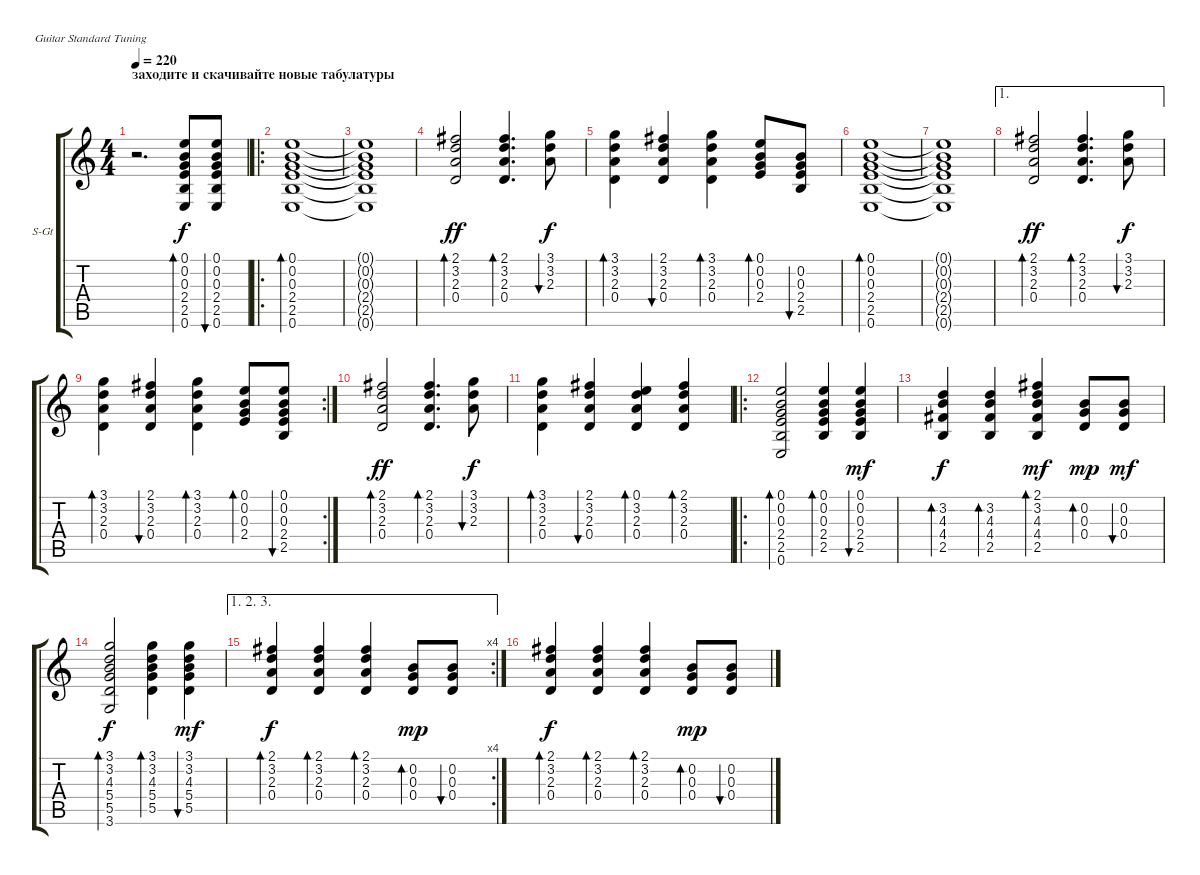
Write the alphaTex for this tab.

\bracketExtendMode groupsimilarinstruments
\firstSystemTrackNameOrientation horizontal
\otherSystemsTrackNameOrientation horizontal
\track ("Гитара 2" "S-Gt") {instrument acousticguitarsteel}
\staff {score tabs}
\tuning (E4 B3 G3 D3 A2 E2)
\ts (4 4)
\section ("" "заходите и скачивайте новые табулатуры")
\tempo 220
\clef g2
\ks c
r.2{d dy f instrument acousticguitarsteel} (0.1 0.2 0.3 2.4 2.5 0.6).8{bd 30} (0.1 0.2 0.3 2.4 2.5 0.6).8{bu 30} |
\ro
(0.1 0.2 0.3 2.4 2.5 0.6).1{bd 60} |
(0.1{t} 0.2{t} 0.3{t} 2.4{t} 2.5{t} 0.6{t}).1 |
(2.1 3.2 2.3 0.4).2{bd 60 dy ff} (2.1 3.2 2.3 0.4).4{d bd 60} (3.1 3.2 2.3).8{bu 30 dy f} |
(3.1 3.2 2.3 0.4).4{bd 60} (2.1 3.2 2.3 0.4).4{bu 60} (3.1 3.2 2.3 0.4).4{bd 30} (0.1 0.2 0.3 2.4).8{bd 30} (0.2 0.3 2.4 2.5).8{bu 30} |
(0.1 0.2 0.3 2.4 2.5 0.6).1{bd 60} |
(0.1{t} 0.2{t} 0.3{t} 2.4{t} 2.5{t} 0.6{t}).1 |
\ae 1
(2.1 3.2 2.3 0.4).2{bd 60 dy ff} (2.1 3.2 2.3 0.4).4{d bd 60} (3.1 3.2 2.3).8{bu 30 dy f} |
\rc 2
(3.1 3.2 2.3 0.4).4{bd 60} (2.1 3.2 2.3 0.4).4{bu 60} (3.1 3.2 2.3 0.4).4{bd 30} (0.1 0.2 0.3 2.4).8{bd 30} (0.1 0.2 0.3 2.4 2.5).8{bu 30} |
(2.1 3.2 2.3 0.4).2{bd 60 dy ff} (2.1 3.2 2.3 0.4).4{d bd 60} (3.1 3.2 2.3).8{bu 30 dy f} |
(3.1 3.2 2.3 0.4).4{bd 60} (2.1 3.2 2.3 0.4).4{bu 60} (0.1 3.2 2.3 0.4).4{bd 30} (2.1 3.2 2.3 0.4).4{bd 30} |
\ro
(0.1 0.2 0.3 2.4 2.5 0.6).2{bd 60} (0.1 0.2 0.3 2.4 2.5).4{bd 60} (0.1 0.2 0.3 2.4 2.5).4{bu 60 dy mf} |
(3.2 4.3 4.4 2.5).4{bd 60 dy f} (3.2 4.3 4.4 2.5).4{bd 30} (2.1 3.2 4.3 4.4 2.5).4{bd 60 dy mf} (0.2 0.3 0.4).8{bd 30 dy mp} (0.2 0.3 0.4).8{bu 30 dy mf} |
(3.1 3.2 4.3 5.4 5.5 3.6).2{bd 60 dy f} (3.1 3.2 4.3 5.4 5.5).4{bd 60} (3.1 3.2 4.3 5.4 5.5).4{bu 60 dy mf} |
\ae (1 2 3)
\rc 4
(2.1 3.2 2.3 0.4).4{bd 60 dy f} (2.1 3.2 2.3 0.4).4{bd 30} (2.1 3.2 2.3 0.4).4{bd 60} (0.2 0.3 0.4).8{bd 30 dy mp} (0.2 0.3 0.4).8{bu 30} |
(2.1 3.2 2.3 0.4).4{bd 60 dy f} (2.1 3.2 2.3 0.4).4{bd 30} (2.1 3.2 2.3 0.4).4{bd 60} (0.2 0.3 0.4).8{bd 30 dy mp} (0.2 0.3 0.4).8{bu 30}
